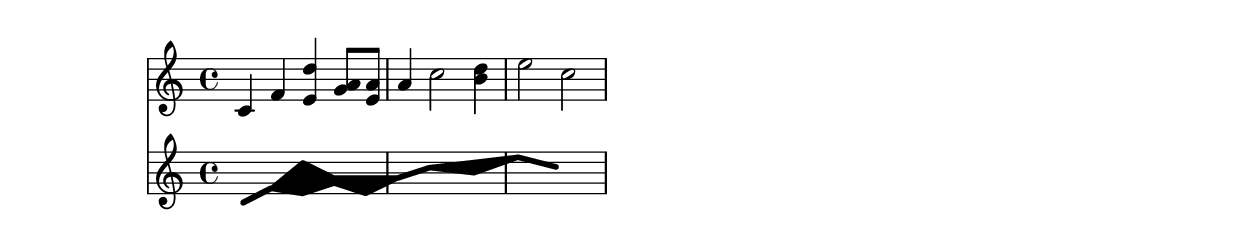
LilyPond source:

%% DO NOT EDIT this file manually; it is automatically
%% generated from LSR http://lsr.dsi.unimi.it
%% Make any changes in LSR itself, or in Documentation/snippets/new/ ,
%% and then run scripts/auxiliar/makelsr.py
%%
%% This file is in the public domain.
\version "2.14.0"

\header {
  lsrtags = "simultaneous-notes, chords, keyboards"

%% Translation of GIT committish: 615cbf212fdaf0b220b3330da417d0c3602494f2
  texidoces = "
Los «clusters» o racimos son un mecanismo para indicar la
interpretación de un ámbito de notas al mismo tiempo.

"
  doctitlees = "Clusters («racimos»)"

  texidoc = "
Clusters are a device to denote that a complete range of notes is to be
played.

"
  doctitle = "Clusters"
} % begin verbatim

fragment = \relative c' {
  c4 f <e d'>4
  <g a>8 <e a> a4 c2 <d b>4
  e2 c
}

<<
  \new Staff \fragment
  \new Staff \makeClusters \fragment
>>

